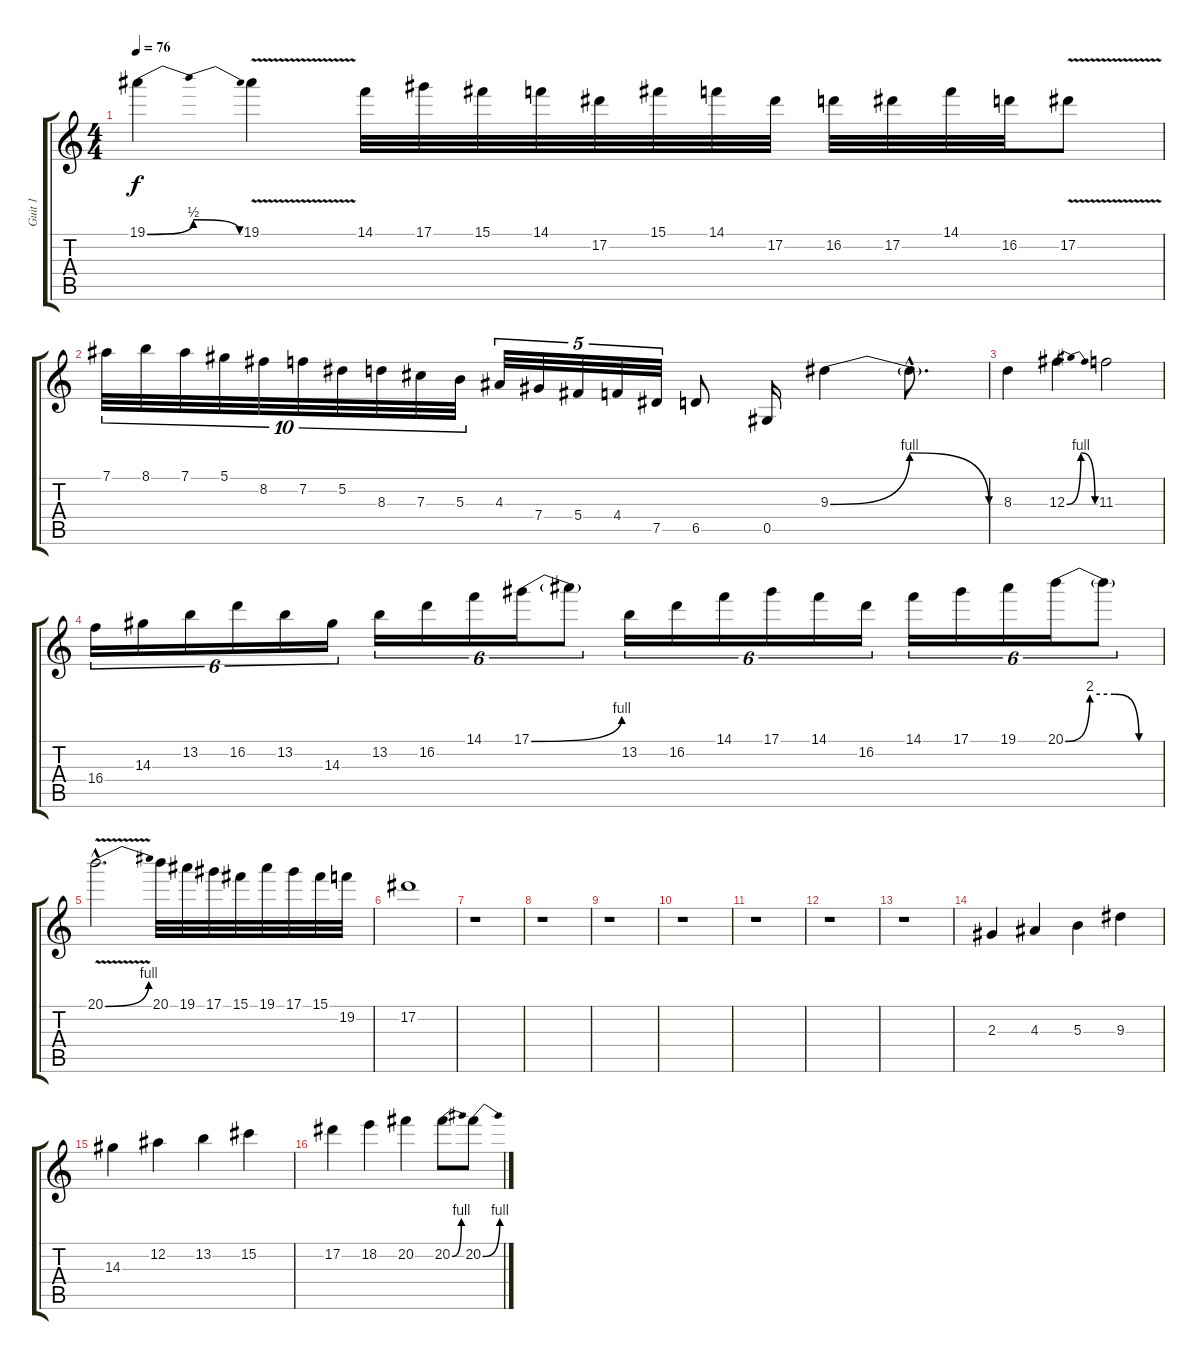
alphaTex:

\track ("Guit 1" "Guit 1") {instrument overdrivenguitar}
\staff {score tabs}
\tuning (Eb4 Bb3 Gb3 Db3 Ab2 Eb2) {hide}
\ts (4 4)
\tempo 76
\clef g2
\ks c
19.1{be (bendrelease 0 0 15 2 30 2 60 0)}.4{dy f} 19.1{v}.4 14.1.32 17.1.32 15.1.32 14.1.32 17.2.32 15.1.32 14.1.32 17.2.32 16.2.32 17.2.32 14.1.32 16.2.32 17.2{v}.8 |
7.1.32{tu (10 8)} 8.1.32{tu (10 8)} 7.1.32{tu (10 8)} 5.1.32{tu (10 8)} 8.2.32{tu (10 8)} 7.2.32{tu (10 8)} 5.2.32{tu (10 8)} 8.3.32{tu (10 8)} 7.3.32{tu (10 8)} 5.3.32{tu (10 8)} 4.3.32{tu (5 4)} 7.4.32{tu (5 4)} 5.4.32{tu (5 4)} 4.4.32{tu (5 4)} 7.5.32{tu (5 4)} 6.5.8 0.5.16 9.3{be (bendrelease 0 0 15 4 30 4 60 0)}.4 9.3{hac t}.8{d} |
8.3.4 12.3{be (bendrelease 0 0 15 4 30 4 60 0)}.4 11.3.2 |
16.4.16{tu (6 4)} 14.3.16{tu (6 4)} 13.2.16{tu (6 4)} 16.2.16{tu (6 4)} 13.2.16{tu (6 4)} 14.3.16{tu (6 4)} 13.2.16{tu (6 4)} 16.2.16{tu (6 4)} 14.1.16{tu (6 4)} 17.1{be (bend 0 0 60 4)}.16{tu (6 4)} 17.1{t}.8{tu (6 4)} 13.2.16{tu (6 4)} 16.2.16{tu (6 4)} 14.1.16{tu (6 4)} 17.1.16{tu (6 4)} 14.1.16{tu (6 4)} 16.2.16{tu (6 4)} 14.1.16{tu (6 4)} 17.1.16{tu (6 4)} 19.1.16{tu (6 4)} 20.1{be (custom 0 0 15 8 30 8 45 0 60 0)}.16{tu (6 4)} 20.1{t}.8{tu (6 4)} |
20.1{be (bend 0 0 60 4) v hac}.2{d} 20.1.32 19.1.32 17.1.32 15.1.32 19.1.32 17.1.32 15.1.32 19.2.32 |
17.2.1 |
r.1 |
r.1 |
r.1 |
r.1 |
r.1 |
r.1 |
r.1 |
2.3.4 4.3.4 5.3.4 9.3.4 |
14.3.4 12.2.4 13.2.4 15.2.4 |
17.2.4 18.2.4 20.2.4 20.2{be (bend 0 0 60 4)}.8 20.2{be (bend 0 0 60 4)}.8
